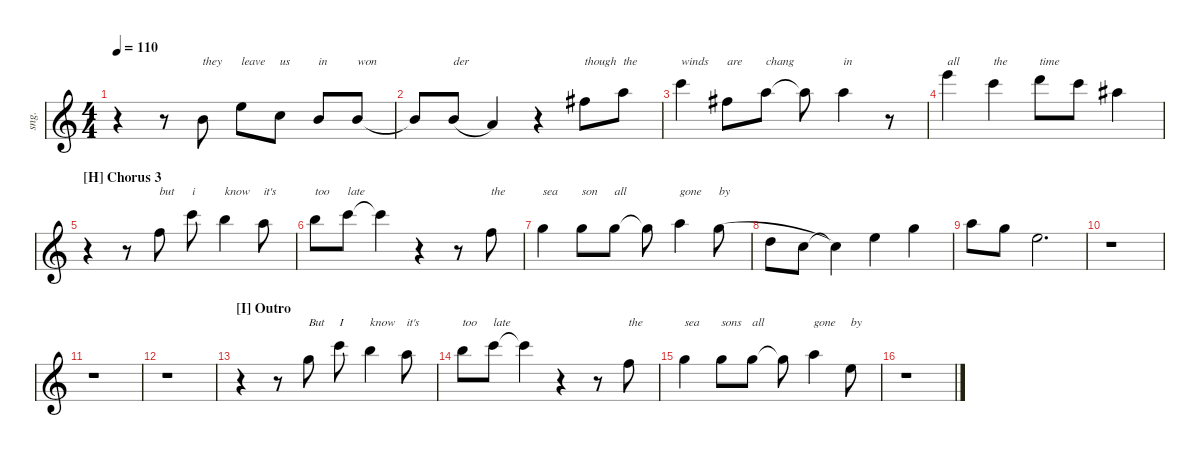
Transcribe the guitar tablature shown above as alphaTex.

\defaultSystemsLayout 4
\hideDynamics
\bracketExtendMode nobrackets
\otherSystemsTrackNameOrientation horizontal
\track ("Vocals" "sng.") {instrument voiceoohs}
\staff {score}
\tuning (E4 B3 G3 D3 A2 E2)
\ts (4 4)
\tempo 110
\clef g2
\ks aminor
r.4{dy mf beam Down} r.8{beam Down} 12.2.8{txt "they" beam Down} 12.1.8{txt "leave" beam Down} 13.2.8{txt "us" beam Down} 12.2.8{txt "in" beam Up} 12.2.8{txt "won" beam Up} |
12.2{t}.8{beam Up} 12.2.8{txt "der" legatoorigin beam Up} 10.2.4{beam Up} r.4{beam Up} 14.1{acc #}.8{txt "though" beam Down} 17.1.8{txt "the" beam Down} |
20.1.4{txt "winds" beam Down} 19.2{acc #}.8{txt "are" beam Down} 17.1.8{txt "chang" beam Down} 17.1{t}.8{beam Down} 17.1.4{txt "in" beam Down} r.8{beam Down} |
24.1.4{txt "all" beam Down} 25.2.4{txt "the" beam Down} 22.1.8{txt "time" beam Down} 20.1.8{beam Down} 18.1{acc #}.4{beam Down} |
\section ("H" "Chorus 3")
r.4{beam Down} r.8{beam Down} 13.1.8{txt "but" beam Down} 20.1.8{txt "i" beam Down} 19.1.4{txt "know" beam Down} 17.1.8{txt "it's" beam Down} |
19.1.8{txt "too" beam Down} 20.1.8{txt "late" beam Down} 20.1{t}.4{beam Down} r.4{beam Down} r.8{beam Down} 18.2.8{txt "the" beam Down} |
20.2.4{txt "sea" dy f beam Down} 20.2.8{txt "son" beam Down} 20.2.8{txt "all" beam Down} 20.2{t}.8{beam Down} 22.2.4{txt "gone" beam Down} 20.2.8{txt "by" legatoorigin beam Down} |
19.3.8{legatoorigin beam Down} 17.3.8{legatoorigin beam Down} 17.3{t}.4{beam Down} 17.2.4{beam Down} 15.1.4{beam Down} |
17.1.8{beam Down} 15.1.8{beam Down} 12.1.2{d beam Down} |
r.1{beam Down} |
r.1{beam Down} |
r.1{beam Down} |
\section ("I" "Outro")
r.4{beam Down} r.8{beam Down} 20.2.8{txt "But" dy mf beam Down} 20.1.8{txt "I" beam Down} 19.1.4{txt "know" beam Down} 17.1.8{txt "it's" beam Down} |
19.1.8{txt "too" beam Down} 20.1.8{txt "late" beam Down} 20.1{t}.4{beam Down} r.4{beam Down} r.8{beam Down} 18.2.8{txt "the" beam Down} |
20.2.4{txt "sea" beam Down} 20.2.8{txt "sons" beam Down} 20.2.8{txt "all" beam Down} 20.2{t}.8{beam Down} 22.2.4{txt "gone" beam Down} 21.3.8{txt "by" beam Down} |
r.1{beam Down}
